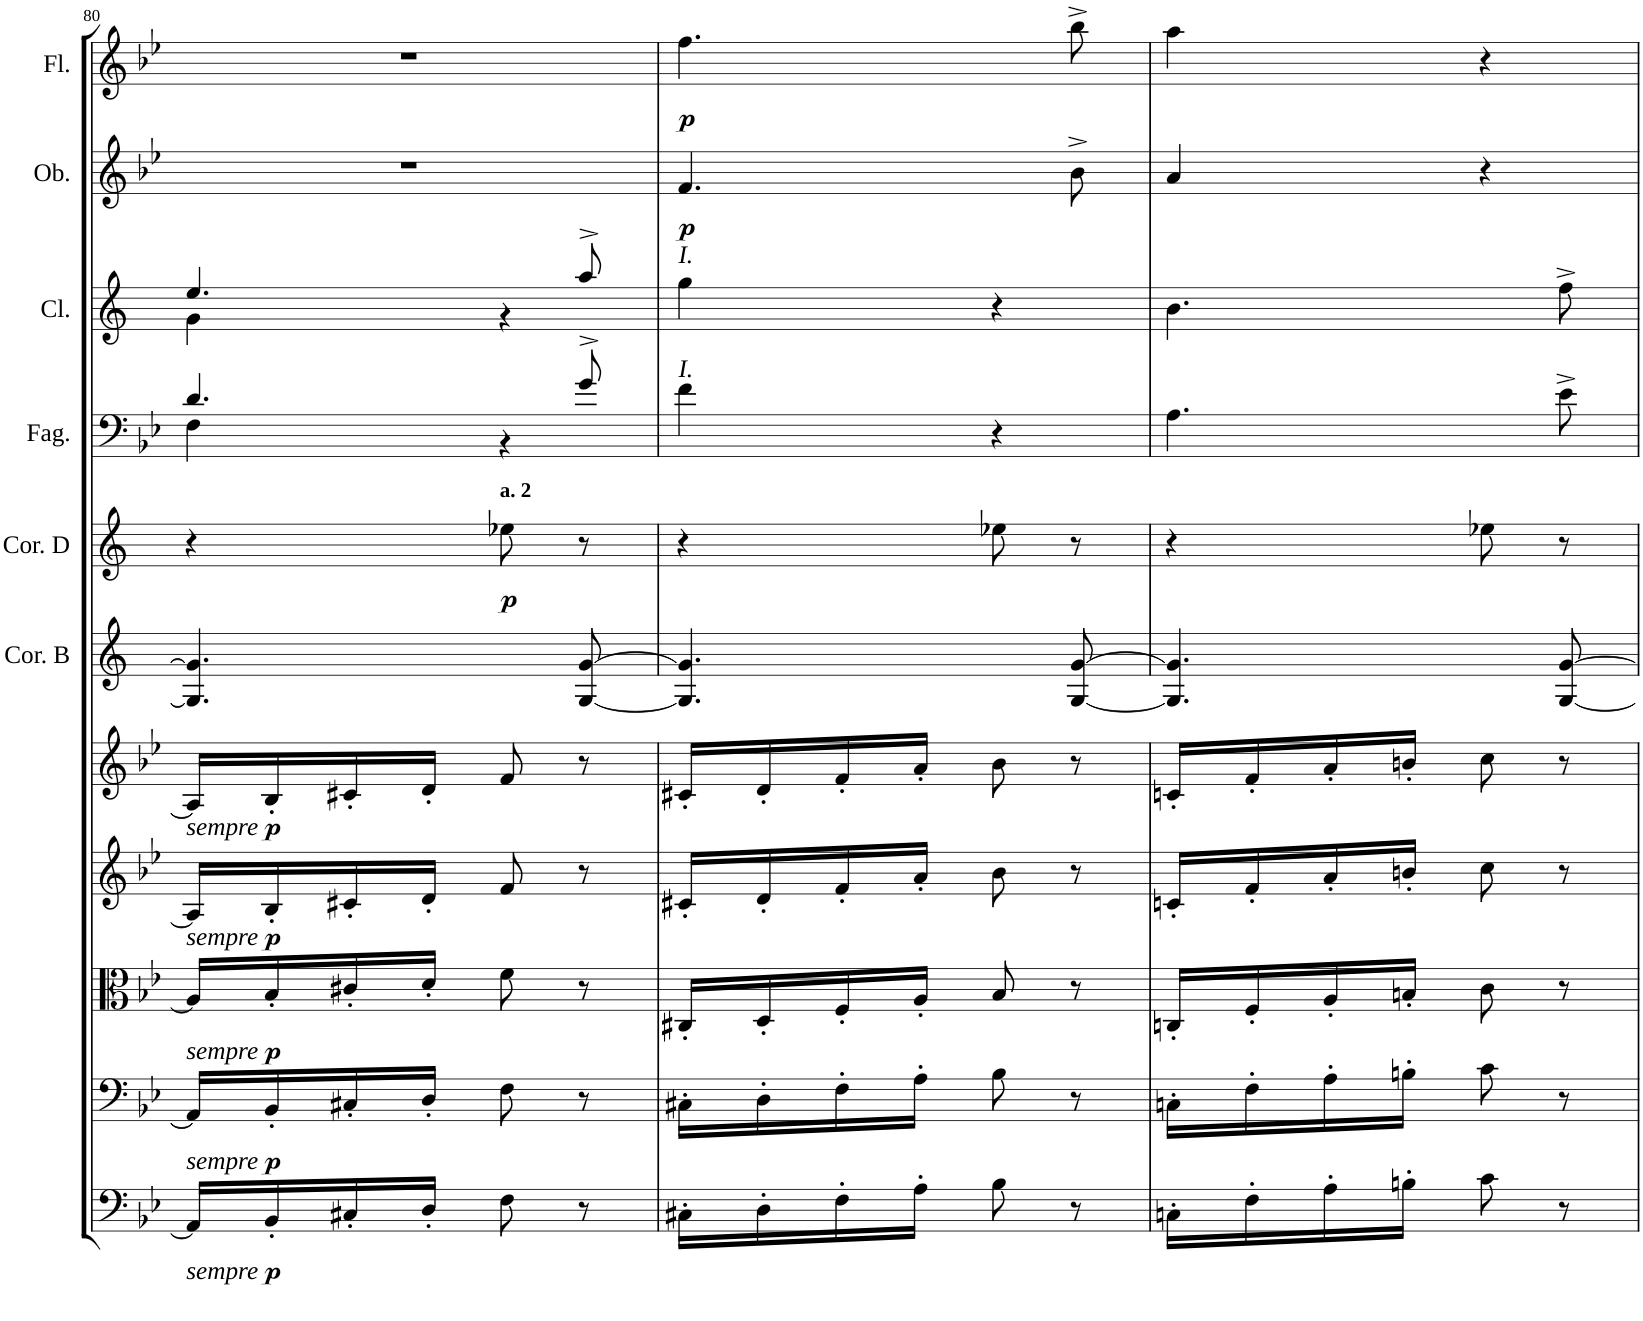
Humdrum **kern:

**kern	**kern	**kern	**kern	**kern	**kern	**kern	**dynam	**kern	**kern	**kern	**dynam	**kern	**dynam
*part11	*part10	*part9	*part8	*part7	*part6	*part5	*part5	*part4	*part3	*part2	*part2	*part1	*part1
*staff11	*staff10	*staff9	*staff8	*staff7	*staff6	*staff5	*staff5	*staff4	*staff3	*staff2	*staff2	*staff1	*staff1
*I"Basso	*I"Violoncello	*I"Viola	*I"Violino II	*I"Violino I	*I"Corni in B basso	*I"Corni in D	*	*I"Fagotti	*I"Clarinetti in B	*I"Oboi	*	*I"Flauti	*
*	*	*	*	*	*I'Cor. B	*I'Cor. D	*	*I'Fag.	*I'Cl.	*I'Ob.	*	*I'Fl.	*
!!LO:PB:g=z
*clefF4	*clefF4	*clefC3	*clefG2	*clefG2	*clefG2	*clefG2	*	*clefF4	*clefG2	*clefG2	*	*clefG2	*
*Trd7c12	*	*	*	*	*Trd8c14	*Trd6c10	*	*	*Trd1c2	*	*	*	*
*k[b-e-]	*k[b-e-]	*k[b-e-]	*k[b-e-]	*k[b-e-]	*k[]	*k[]	*	*k[b-e-]	*k[]	*k[b-e-]	*	*k[b-e-]	*
*M2/4	*M2/4	*M2/4	*M2/4	*M2/4	*M2/4	*M2/4	*	*M2/4	*M2/4	*M2/4	*	*M2/4	*
=80	=80	=80	=80	=80	=80	=80	=80	=80	=80	=80	=80	=80	=80
*	*	*	*	*	*	*	*	*^	*^	*	*	*	*
!	!	!	!	!LO:TX:b:i:t=sempre	!	!	!	!	!	!	!	!	!	!	!
!	!	!	!LO:TX:b:i:t=sempre	!	!	!	!	!	!	!	!	!	!	!	!
!	!	!LO:TX:b:i:t=sempre	!	!	!	!	!	!	!	!	!	!	!	!	!
!	!LO:TX:b:i:t=sempre	!	!	!	!	!	!	!	!	!	!	!	!	!	!
!LO:TX:b:i:t=sempre	!	!	!	!	!	!	!	!	!	!	!	!	!	!	!
16AA/LL]	16AA/LL]	16A/LL]	16A/LL]	16A/LL]	4.G/] 4.g/]	4r	.	4.d/	4F\	4.ee/	4g\	2r	.	2r	.
16BB-'/	16BB-'/	16B-'/	16B-'/	16B-'/	.	.	.	.	.	.	.	.	.	.	.
16C#X'/	16C#X'/	16c#X'/	16c#X'/	16c#X'/	.	.	.	.	.	.	.	.	.	.	.
16D'/JJ	16D'/JJ	16d'/JJ	16d'/JJ	16d'/JJ	.	.	.	.	.	.	.	.	.	.	.
!	!	!	!	!	!	!LO:TX:a:B:t=a. 2	!	!	!	!	!	!	!	!	!
!	!	!	!	!	!	!	!LO:DY:b	!	!	!	!	!	!	!	!
8F\	8F\	8f\	8f/	8f/	.	8ee-X\	p	.	4r	.	4r	.	.	.	.
8r	8r	8r	8r	8r	[8G/ [8g/	8r	.	8g^/	.	8aa^/	.	.	.	.	.
*	*	*	*	*	*	*	*	*v	*v	*	*	*	*	*	*
*	*	*	*	*	*	*	*	*	*v	*v	*	*	*	*
=81	=81	=81	=81	=81	=81	=81	=81	=81	=81	=81	=81	=81	=81
!	!	!	!	!	!	!	!	!	!LO:TX:a:i:t=I.	!	!	!	!
!	!	!	!	!	!	!	!	!LO:TX:a:i:t=I.	!	!	!	!	!
!	!	!	!	!	!	!	!	!	!	!	!LO:DY:b	!	!LO:DY:b
16C#X'\LL	16C#X'\LL	16C#X'/LL	16c#X'/LL	16c#X'/LL	4.G/] 4.g/]	4r	.	4f\	4gg\	4.f/	p	4.ff\	p
16D'\	16D'\	16D'/	16d'/	16d'/	.	.	.	.	.	.	.	.	.
16F'\	16F'\	16F'/	16f'/	16f'/	.	.	.	.	.	.	.	.	.
16A'\JJ	16A'\JJ	16A'/JJ	16a'/JJ	16a'/JJ	.	.	.	.	.	.	.	.	.
8B-\	8B-\	8B-/	8b-\	8b-\	.	8ee-X\	.	4r	4r	.	.	.	.
8r	8r	8r	8r	8r	[8G/ [8g/	8r	.	.	.	8b-^\	.	8bb-^\	.
=82	=82	=82	=82	=82	=82	=82	=82	=82	=82	=82	=82	=82	=82
16Cn'\LL	16Cn'\LL	16Cn'/LL	16cn'/LL	16cn'/LL	4.G/] 4.g/]	4r	.	4.A\	4.b\	4a/	.	4aa\	.
16F'\	16F'\	16F'/	16f'/	16f'/	.	.	.	.	.	.	.	.	.
16A'\	16A'\	16A'/	16a'/	16a'/	.	.	.	.	.	.	.	.	.
16Bn'\JJ	16Bn'\JJ	16Bn'/JJ	16bn'/JJ	16bn'/JJ	.	.	.	.	.	.	.	.	.
8c\	8c\	8c\	8cc\	8cc\	.	8ee-X\	.	.	.	4r	.	4r	.
8r	8r	8r	8r	8r	[8G/ [8g/	8r	.	8e-^\	8ff^\	.	.	.	.
=	=	=	=	=	=	=	=	=	=	=	=	=	=
*-	*-	*-	*-	*-	*-	*-	*-	*-	*-	*-	*-	*-	*-
